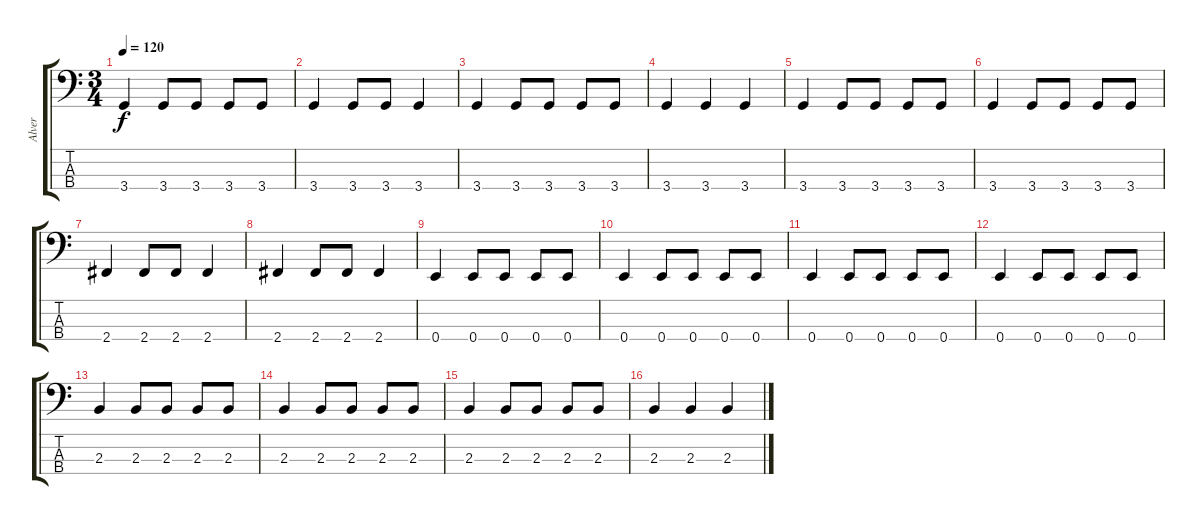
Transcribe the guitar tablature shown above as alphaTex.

\track ("Alver" "Alver") {instrument electricbassfinger}
\staff {score tabs}
\tuning (G2 D2 A1 E1) {hide}
\ts (3 4)
\tempo 120
\clef f4
\ks c
3.4.4{dy f} 3.4.8 3.4.8 3.4.8 3.4.8 |
3.4.4 3.4.8 3.4.8 3.4.4 |
3.4.4 3.4.8 3.4.8 3.4.8 3.4.8 |
3.4.4 3.4.4 3.4.4 |
3.4.4 3.4.8 3.4.8 3.4.8 3.4.8 |
3.4.4 3.4.8 3.4.8 3.4.8 3.4.8 |
2.4.4 2.4.8 2.4.8 2.4.4 |
2.4.4 2.4.8 2.4.8 2.4.4 |
0.4.4 0.4.8 0.4.8 0.4.8 0.4.8 |
0.4.4 0.4.8 0.4.8 0.4.8 0.4.8 |
0.4.4 0.4.8 0.4.8 0.4.8 0.4.8 |
0.4.4 0.4.8 0.4.8 0.4.8 0.4.8 |
2.3.4 2.3.8 2.3.8 2.3.8 2.3.8 |
2.3.4 2.3.8 2.3.8 2.3.8 2.3.8 |
2.3.4 2.3.8 2.3.8 2.3.8 2.3.8 |
2.3.4 2.3.4 2.3.4
